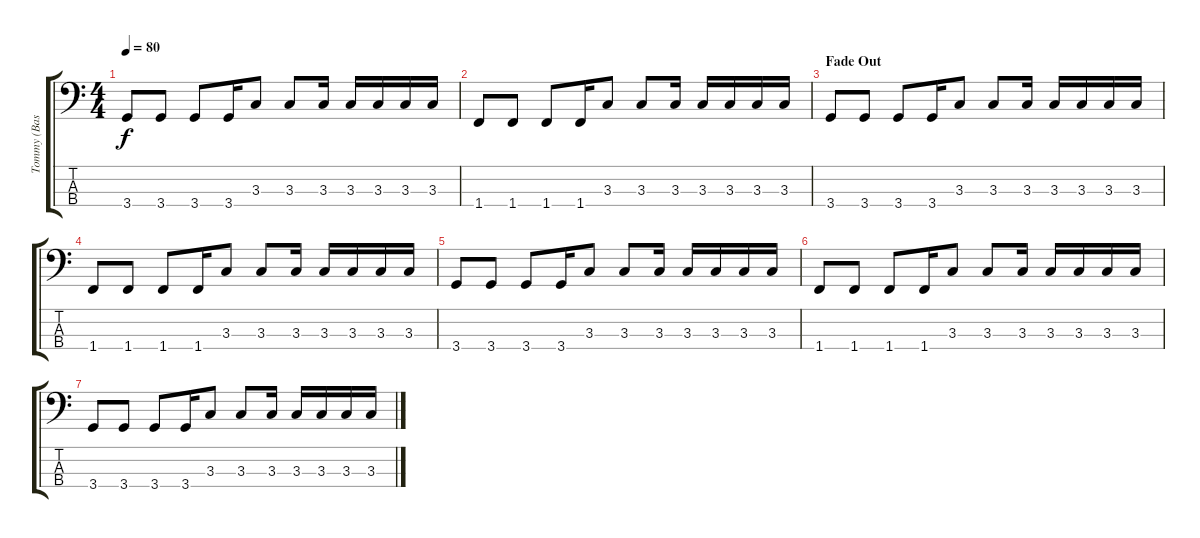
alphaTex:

\track ("Tommy (Bass)" "Tommy (Bas") {instrument electricbassfinger}
\staff {score tabs}
\tuning (G2 D2 A1 E1) {hide}
\ts (4 4)
\tempo 80
\clef f4
\ks c
3.4.8{dy f} 3.4.8 3.4.8 3.4.16 3.3.8 3.3.8 3.3.16 3.3.16 3.3.16 3.3.16 3.3.16 |
1.4.8 1.4.8 1.4.8 1.4.16 3.3.8 3.3.8 3.3.16 3.3.16 3.3.16 3.3.16 3.3.16 |
\section ("" "Fade Out")
3.4.8 3.4.8 3.4.8 3.4.16 3.3.8 3.3.8 3.3.16 3.3.16 3.3.16 3.3.16 3.3.16 |
1.4.8 1.4.8 1.4.8 1.4.16 3.3.8 3.3.8 3.3.16 3.3.16 3.3.16 3.3.16 3.3.16 |
3.4.8 3.4.8 3.4.8 3.4.16 3.3.8 3.3.8 3.3.16 3.3.16 3.3.16 3.3.16 3.3.16 |
1.4.8 1.4.8 1.4.8 1.4.16 3.3.8 3.3.8 3.3.16 3.3.16 3.3.16 3.3.16 3.3.16 |
3.4.8 3.4.8 3.4.8 3.4.16 3.3.8 3.3.8 3.3.16 3.3.16 3.3.16 3.3.16 3.3.16
